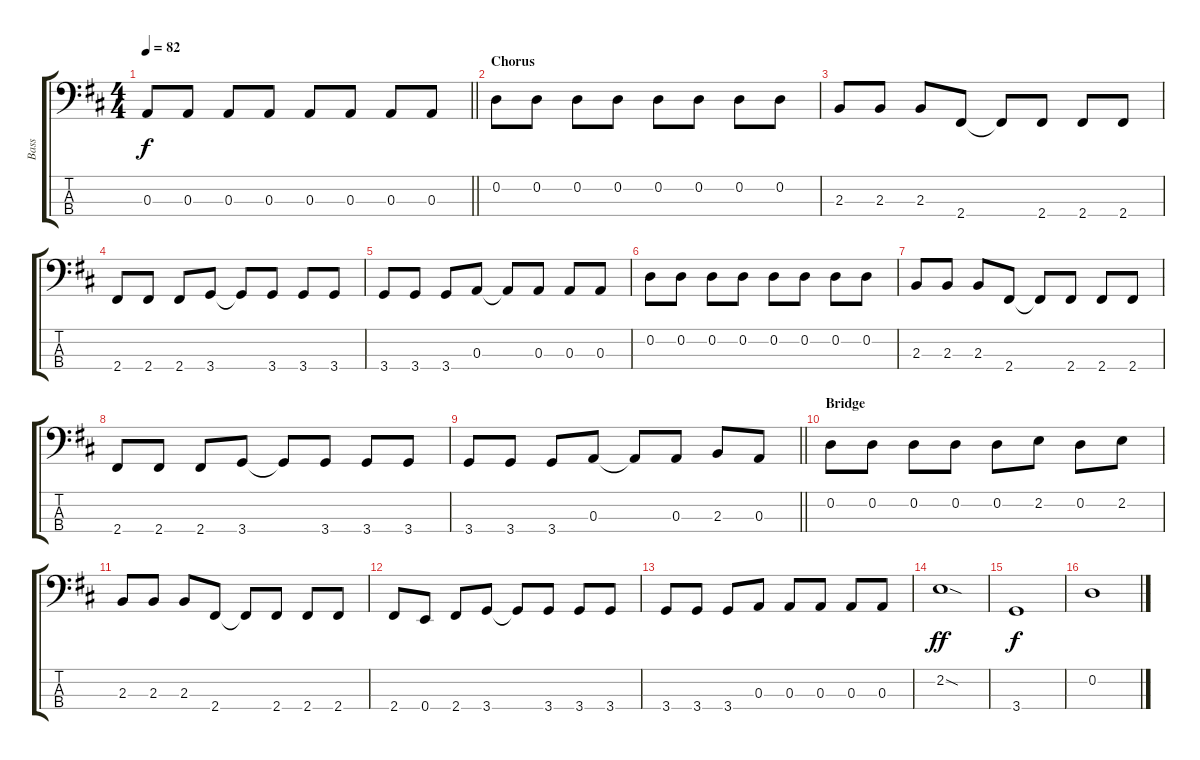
\track ("Bass" "Bass") {instrument electricbassfinger}
\staff {score tabs}
\tuning (G2 D2 A1 E1) {hide}
\ts (4 4)
\tempo 82
\clef f4
\barLineRight lightlight
\ks d
0.3.8{dy f} 0.3.8 0.3.8 0.3.8 0.3.8 0.3.8 0.3.8 0.3.8 |
\section ("" "Chorus")
0.2.8 0.2.8 0.2.8 0.2.8 0.2.8 0.2.8 0.2.8 0.2.8 |
2.3.8 2.3.8 2.3.8 2.4.8 2.4{t}.8 2.4.8 2.4.8 2.4.8 |
2.4.8 2.4.8 2.4.8 3.4.8 3.4{t}.8 3.4.8 3.4.8 3.4.8 |
3.4.8 3.4.8 3.4.8 0.3.8 0.3{t}.8 0.3.8 0.3.8 0.3.8 |
0.2.8 0.2.8 0.2.8 0.2.8 0.2.8 0.2.8 0.2.8 0.2.8 |
2.3.8 2.3.8 2.3.8 2.4.8 2.4{t}.8 2.4.8 2.4.8 2.4.8 |
2.4.8 2.4.8 2.4.8 3.4.8 3.4{t}.8 3.4.8 3.4.8 3.4.8 |
\barLineRight lightlight
3.4.8 3.4.8 3.4.8 0.3.8 0.3{t}.8 0.3.8 2.3.8 0.3.8 |
\section ("" "Bridge")
0.2.8 0.2.8 0.2.8 0.2.8 0.2.8 2.2.8 0.2.8 2.2.8 |
2.3.8 2.3.8 2.3.8 2.4.8 2.4{t}.8 2.4.8 2.4.8 2.4.8 |
2.4.8 0.4.8 2.4.8 3.4.8 3.4{t}.8 3.4.8 3.4.8 3.4.8 |
3.4.8 3.4.8 3.4.8 0.3.8 0.3.8 0.3.8 0.3.8 0.3.8 |
2.2{sod}.1{dy ff} |
3.4.1{dy f} |
0.2.1
